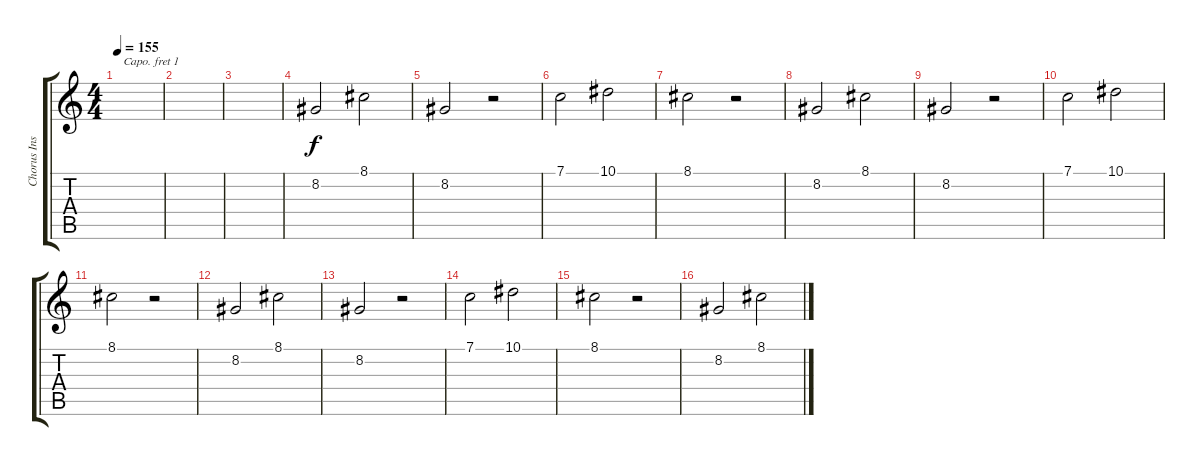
\track ("Chorus Instrument" "Chorus Ins") {instrument sitar}
\staff {score tabs}
\capo 1
\tuning (E4 B3 G3 D3 A2 E2) {hide}
\ts (4 4)
\tempo 155
\clef g2
\ks c
|
|
|
8.2.2 8.1.2 |
8.2.2 r.2 |
7.1.2 10.1.2 |
8.1.2 r.2 |
8.2.2 8.1.2 |
8.2.2 r.2 |
7.1.2 10.1.2 |
8.1.2 r.2 |
8.2.2 8.1.2 |
8.2.2 r.2 |
7.1.2 10.1.2 |
8.1.2 r.2 |
8.2.2 8.1.2
